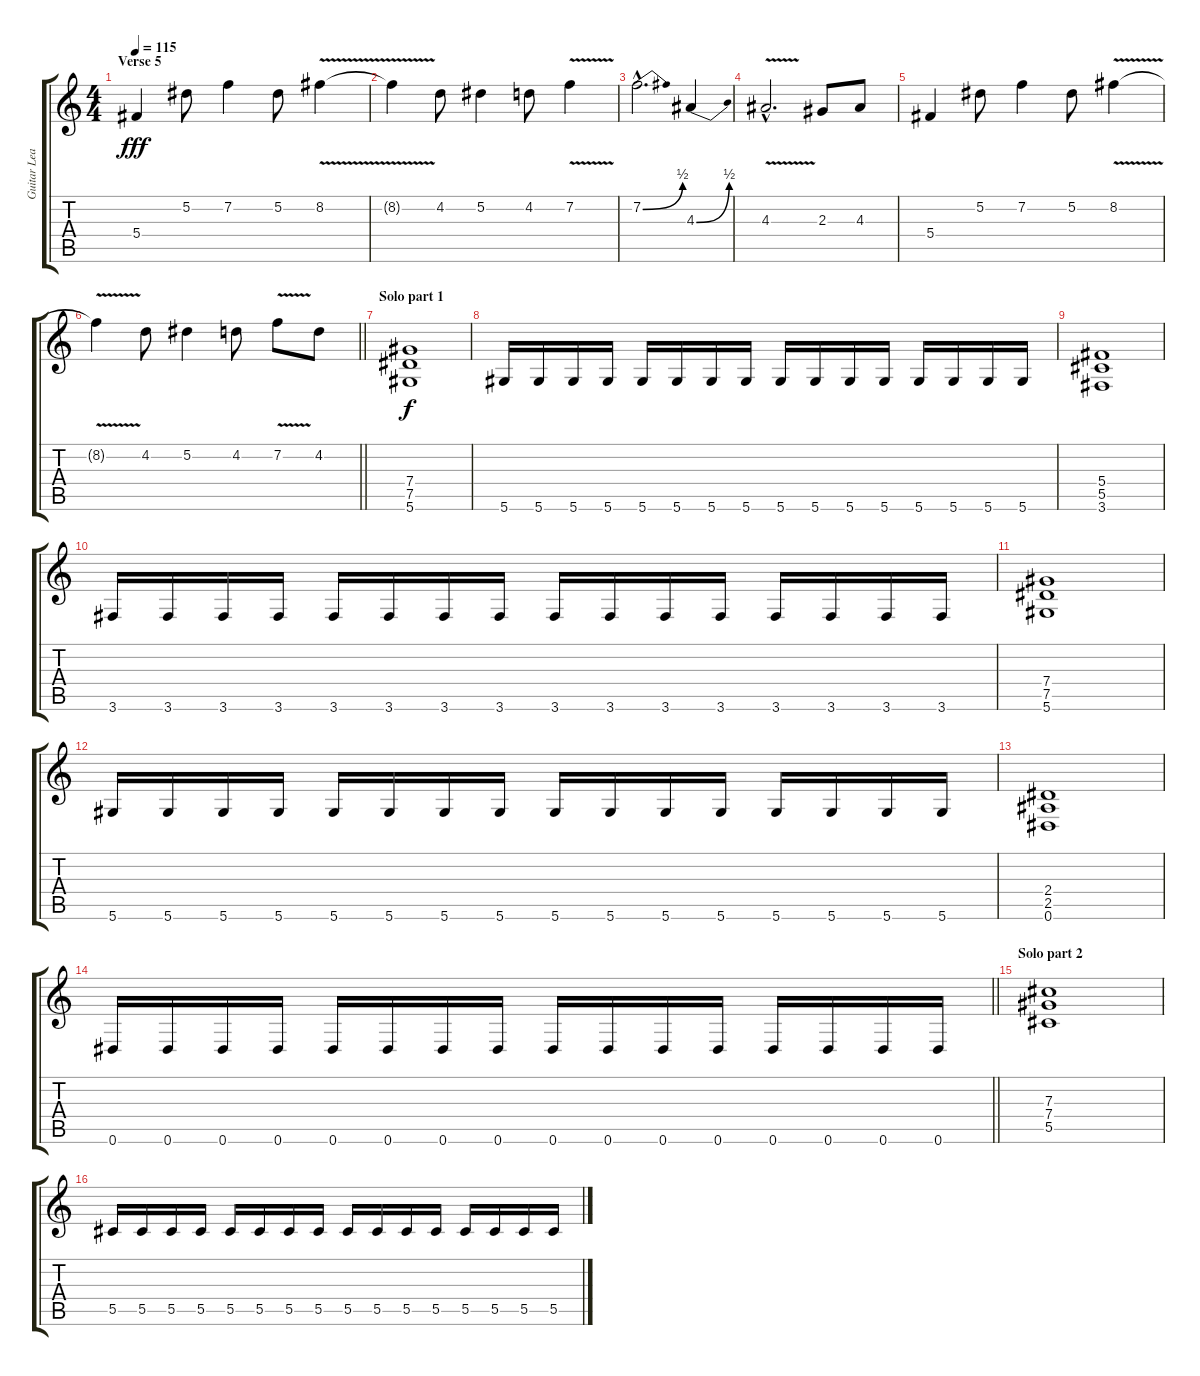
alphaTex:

\track ("Guitar Lead 1" "Guitar Lea") {instrument distortionguitar}
\staff {score tabs}
\tuning (Eb4 Bb3 Gb3 Db3 Ab2 Eb2) {hide}
\ts (4 4)
\section ("" "Verse 5")
\tempo 115
\clef g2
\ks c
5.4.4{dy fff} 5.2.8 7.2.4 5.2.8 8.2{v}.4 |
8.2{t}.4 4.2.8 5.2.4 4.2.8 7.2{v}.4 |
7.2{be (bend 0 0 60 2) hac}.2{d} 4.3{be (bend 0 0 60 2)}.4 |
4.3{v hac}.2{d} 2.3.8 4.3.8 |
5.4.4 5.2.8 7.2.4 5.2.8 8.2{v}.4 |
\barLineRight lightlight
8.2{t}.4 4.2.8 5.2.4 4.2.8 7.2{v}.8 4.2.8 |
\section ("" "Solo part 1")
(7.4 7.5 5.6).1{dy f volume 12} |
5.6.16 5.6.16 5.6.16 5.6.16 5.6.16 5.6.16 5.6.16 5.6.16 5.6.16 5.6.16 5.6.16 5.6.16 5.6.16 5.6.16 5.6.16 5.6.16 |
(5.4 5.5 3.6).1 |
3.6.16 3.6.16 3.6.16 3.6.16 3.6.16 3.6.16 3.6.16 3.6.16 3.6.16 3.6.16 3.6.16 3.6.16 3.6.16 3.6.16 3.6.16 3.6.16 |
(7.4 7.5 5.6).1 |
5.6.16 5.6.16 5.6.16 5.6.16 5.6.16 5.6.16 5.6.16 5.6.16 5.6.16 5.6.16 5.6.16 5.6.16 5.6.16 5.6.16 5.6.16 5.6.16 |
(2.4 2.5 0.6).1 |
\barLineRight lightlight
0.6.16 0.6.16 0.6.16 0.6.16 0.6.16 0.6.16 0.6.16 0.6.16 0.6.16 0.6.16 0.6.16 0.6.16 0.6.16 0.6.16 0.6.16 0.6.16 |
\section ("" "Solo part 2")
(7.3 7.4 5.5).1 |
5.5.16 5.5.16 5.5.16 5.5.16 5.5.16 5.5.16 5.5.16 5.5.16 5.5.16 5.5.16 5.5.16 5.5.16 5.5.16 5.5.16 5.5.16 5.5.16
